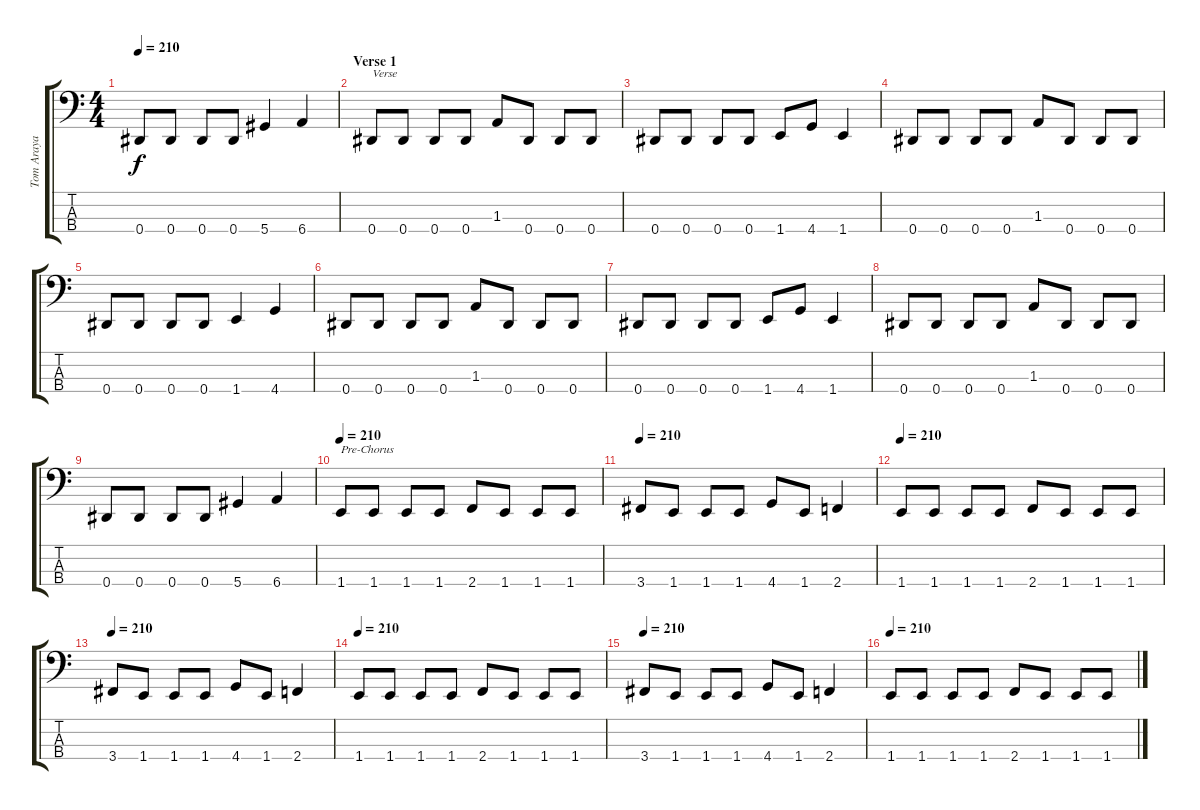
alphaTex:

\track ("Tom Araya" "Tom Araya") {instrument electricbassfinger}
\staff {score tabs}
\tuning (Gb2 Db2 Ab1 Eb1) {hide}
\ts (4 4)
\tempo 210
\clef f4
\ks c
0.4.8{dy f} 0.4.8 0.4.8 0.4.8 5.4.4 6.4.4 |
\section ("" "Verse 1")
0.4.8{txt "Verse"} 0.4.8 0.4.8 0.4.8 1.3.8 0.4.8 0.4.8 0.4.8 |
0.4.8 0.4.8 0.4.8 0.4.8 1.4.8 4.4.8 1.4.4 |
0.4.8 0.4.8 0.4.8 0.4.8 1.3.8 0.4.8 0.4.8 0.4.8 |
0.4.8 0.4.8 0.4.8 0.4.8 1.4.4 4.4.4 |
0.4.8 0.4.8 0.4.8 0.4.8 1.3.8 0.4.8 0.4.8 0.4.8 |
0.4.8 0.4.8 0.4.8 0.4.8 1.4.8 4.4.8 1.4.4 |
0.4.8 0.4.8 0.4.8 0.4.8 1.3.8 0.4.8 0.4.8 0.4.8 |
0.4.8 0.4.8 0.4.8 0.4.8 5.4.4 6.4.4 |
\tempo 210
1.4.8{txt "Pre-Chorus"} 1.4.8 1.4.8 1.4.8 2.4.8 1.4.8 1.4.8 1.4.8 |
\tempo 210
3.4.8 1.4.8 1.4.8 1.4.8 4.4.8 1.4.8 2.4.4 |
\tempo 210
1.4.8 1.4.8 1.4.8 1.4.8 2.4.8 1.4.8 1.4.8 1.4.8 |
\tempo 210
3.4.8 1.4.8 1.4.8 1.4.8 4.4.8 1.4.8 2.4.4 |
\tempo 210
1.4.8 1.4.8 1.4.8 1.4.8 2.4.8 1.4.8 1.4.8 1.4.8 |
\tempo 210
3.4.8 1.4.8 1.4.8 1.4.8 4.4.8 1.4.8 2.4.4 |
\tempo 210
1.4.8 1.4.8 1.4.8 1.4.8 2.4.8 1.4.8 1.4.8 1.4.8
